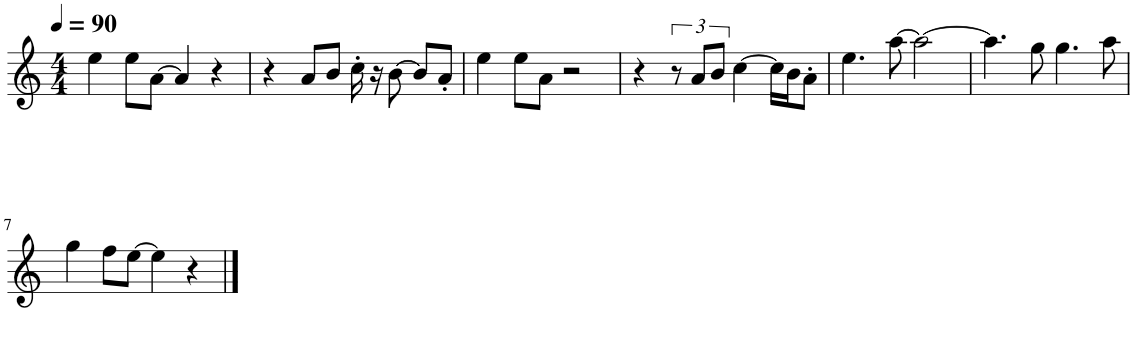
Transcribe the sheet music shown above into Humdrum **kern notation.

**kern
*part1
*staff1
*I"ヴァイオリン, 012p_Pour_toi_m
*clefG2
*k[]
*M4/4
*MM90
=1
4ee\
8ee\L
[8a\J
4a/]
4r
=2
4r
8a/L
8b/J
16cc'\
16r
[8b\
8b/L]
8a'/J
=3
4ee\
8ee\L
8a\J
2r
=4
4r
12r
12a/L
12b/J
[4cc\
16cc\LL]
16b\J
8a'\J
=5
4.ee\
[8aa\
2aa\_
=6
4.aa\]
8gg\
4.gg\
8aa\
!!LO:LB:g=z
=7
4gg\
8ff\L
[8ee\J
4ee\]
4r
==
*-
